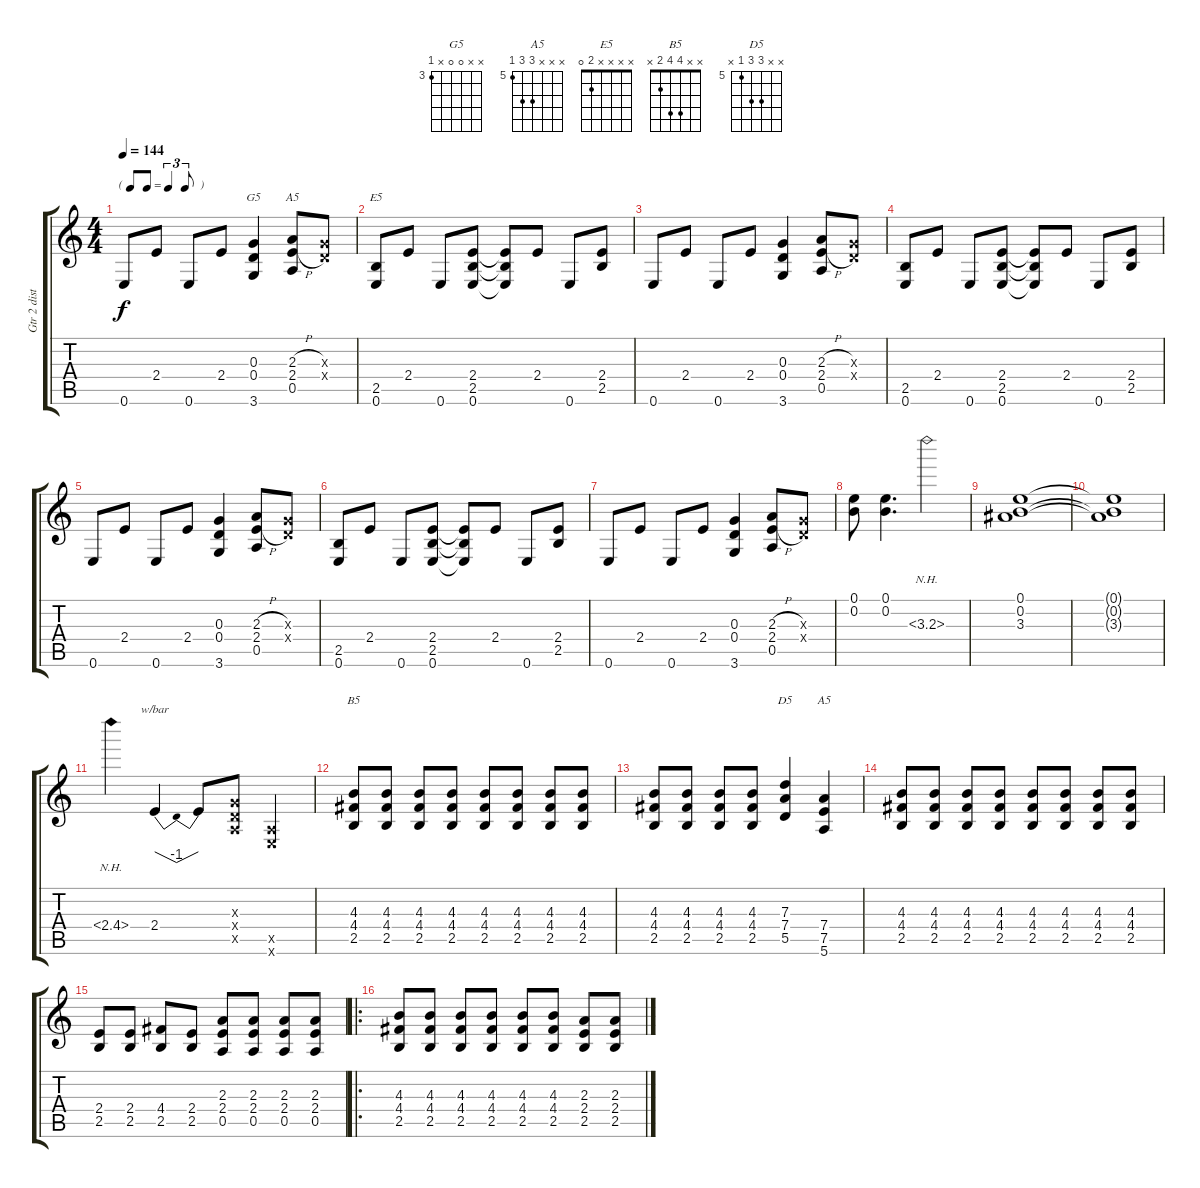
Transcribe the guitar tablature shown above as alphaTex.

\track ("Gtr 2 distorsion" "Gtr 2 dist") {instrument distortionguitar}
\staff {score tabs}
\tuning (E4 B3 G3 D3 A2 E2) {hide}
\chord ("G5" x x 0 0 x 3) {firstfret 3}
\chord ("A5" x x 2 2 0 x)
\chord ("E5" x x x x 2 0)
\chord ("B5" x x 4 4 2 x)
\chord ("D5" x x 7 7 5 x) {firstfret 5}
\chord ("A5" x x x 7 7 5) {firstfret 5}
\ts (4 4)
\tf triplet8th
\tempo 144
\clef g2
\ks c
0.6.8{dy f} 2.4.8 0.6.8 2.4.8 (0.3 0.4 3.6).4{ch "G5"} (2.3{h} 2.4{h} 0.5).8{ch "A5"} (0.3{x} 0.4{x}).8 |
(2.5 0.6).8{ch "E5"} 2.4.8 0.6.8 (2.4 2.5 0.6).8 (2.4{t} 2.5{t} 0.6{t}).8 2.4.8 0.6.8 (2.4 2.5).8 |
0.6.8 2.4.8 0.6.8 2.4.8 (0.3 0.4 3.6).4 (2.3{h} 2.4{h} 0.5).8 (0.3{x} 0.4{x}).8 |
(2.5 0.6).8 2.4.8 0.6.8 (2.4 2.5 0.6).8 (2.4{t} 2.5{t} 0.6{t}).8 2.4.8 0.6.8 (2.4 2.5).8 |
0.6.8 2.4.8 0.6.8 2.4.8 (0.3 0.4 3.6).4 (2.3{h} 2.4{h} 0.5).8 (0.3{x} 0.4{x}).8 |
(2.5 0.6).8 2.4.8 0.6.8 (2.4 2.5 0.6).8 (2.4{t} 2.5{t} 0.6{t}).8 2.4.8 0.6.8 (2.4 2.5).8 |
0.6.8 2.4.8 0.6.8 2.4.8 (0.3 0.4 3.6).4 (2.3{h} 2.4{h} 0.5).8 (0.3{x} 0.4{x}).8 |
(0.1 0.2).8 (0.1 0.2).4{d} 3.3{nh}.2 |
(0.1 0.2 3.3).1 |
(0.1{t} 0.2{t} 3.3{t}).1 |
2.4{nh}.4 2.4.4{tbe (dip default 0 0 30 -4 60 0)} 2.4{t}.8 (0.3{x} 0.4{x} 0.5{x}).8 (0.5{x} 0.6{x}).4 |
(4.3 4.4 2.5).8{ch "B5"} (4.3 4.4 2.5).8 (4.3 4.4 2.5).8 (4.3 4.4 2.5).8 (4.3 4.4 2.5).8 (4.3 4.4 2.5).8 (4.3 4.4 2.5).8 (4.3 4.4 2.5).8 |
(4.3 4.4 2.5).8 (4.3 4.4 2.5).8 (4.3 4.4 2.5).8 (4.3 4.4 2.5).8 (7.3 7.4 5.5).4{ch "D5"} (7.4 7.5 5.6).4{ch "A5"} |
(4.3 4.4 2.5).8 (4.3 4.4 2.5).8 (4.3 4.4 2.5).8 (4.3 4.4 2.5).8 (4.3 4.4 2.5).8 (4.3 4.4 2.5).8 (4.3 4.4 2.5).8 (4.3 4.4 2.5).8 |
(2.4 2.5).8 (2.4 2.5).8 (4.4 2.5).8 (2.4 2.5).8 (2.3 2.4 0.5).8 (2.3 2.4 0.5).8 (2.3 2.4 0.5).8 (2.3 2.4 0.5).8 |
\ro
(4.3 4.4 2.5).8 (4.3 4.4 2.5).8 (4.3 4.4 2.5).8 (4.3 4.4 2.5).8 (4.3 4.4 2.5).8 (4.3 4.4 2.5).8 (2.3 2.4 2.5).8 (2.3 2.4 2.5).8
